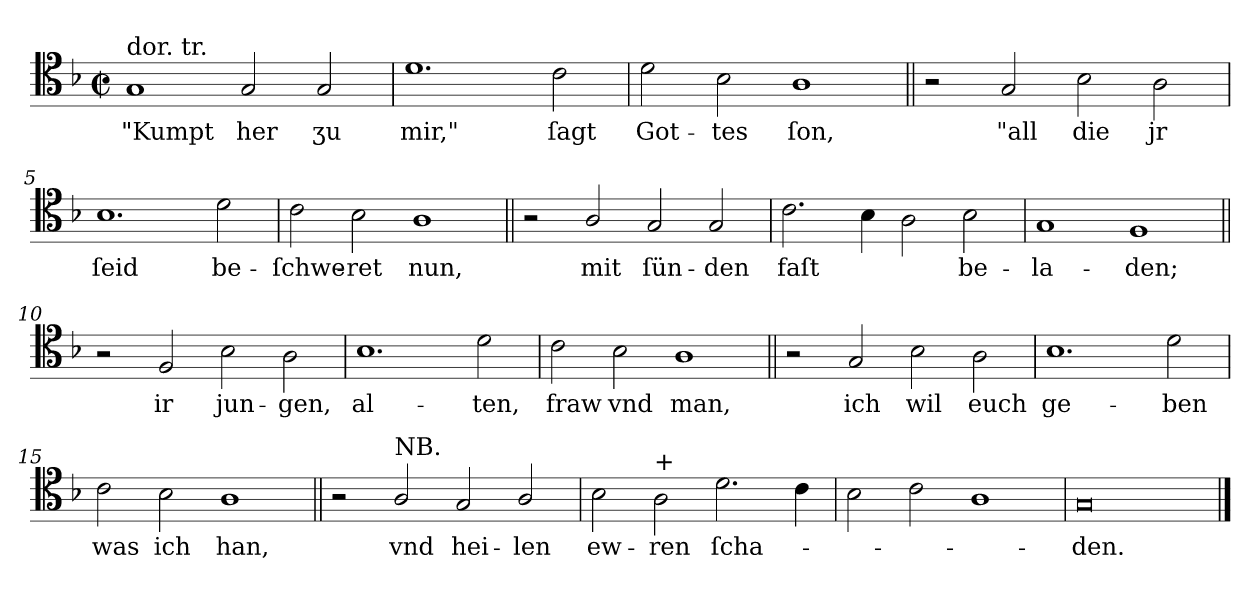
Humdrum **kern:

**kern	**text
*part1	*part1
*staff1	*staff1
*clefC4	*
*k[b-]	*
*G:dor	*
*M4/2	*
*met(c|)	*
=1	=1
!LO:TX:a:t=dor. tr.	!
1G	"Kumpt
2G	her
2G	ʒu
=2	=2
1.d	mir,"
2c	ſagt
=3	=3
2d	Got-
2B-	-tes
1A	ſon,
=4||	=4||
2r	.
2G	"all
2B-	die
2A	jr
=5	=5
1.B-	ſeid
2d	be-
=6	=6
2c	-ſchwe-
2B-	-ret
1A	nun,
=7||	=7||
2r	.
2A/	mit
2G	ſün-
2G	-den
=8	=8
2.c	faſt
4B-	.
2A	.
2B-	be-
=9	=9
1G	-la-
1F	-den;
=10||	=10||
2r	.
2F	ir
2B-	jun-
2A	-gen,
=11	=11
1.B-	al-
2d	-ten,
=12	=12
2c	fraw
2B-	vnd
1A	man,
=13||	=13||
2r	.
2G	ich
2B-	wil
2A	euch
=14	=14
1.B-	ge-
2d	-ben
=15	=15
2c	was
2B-	ich
1A	han,
=16||	=16||
2r	.
!LO:TX:a:t=NB.	!
2A/	vnd
2G	hei-
2A/	-len
=17	=17
2B-	ew-
!LO:TX:a:t=+	!
2A	-ren
2.d	ſcha-
4c	.
=18	=18
2B-	.
2c	.
1A	.
=19	=19
0G/	-den.
==	==
*-	*-
